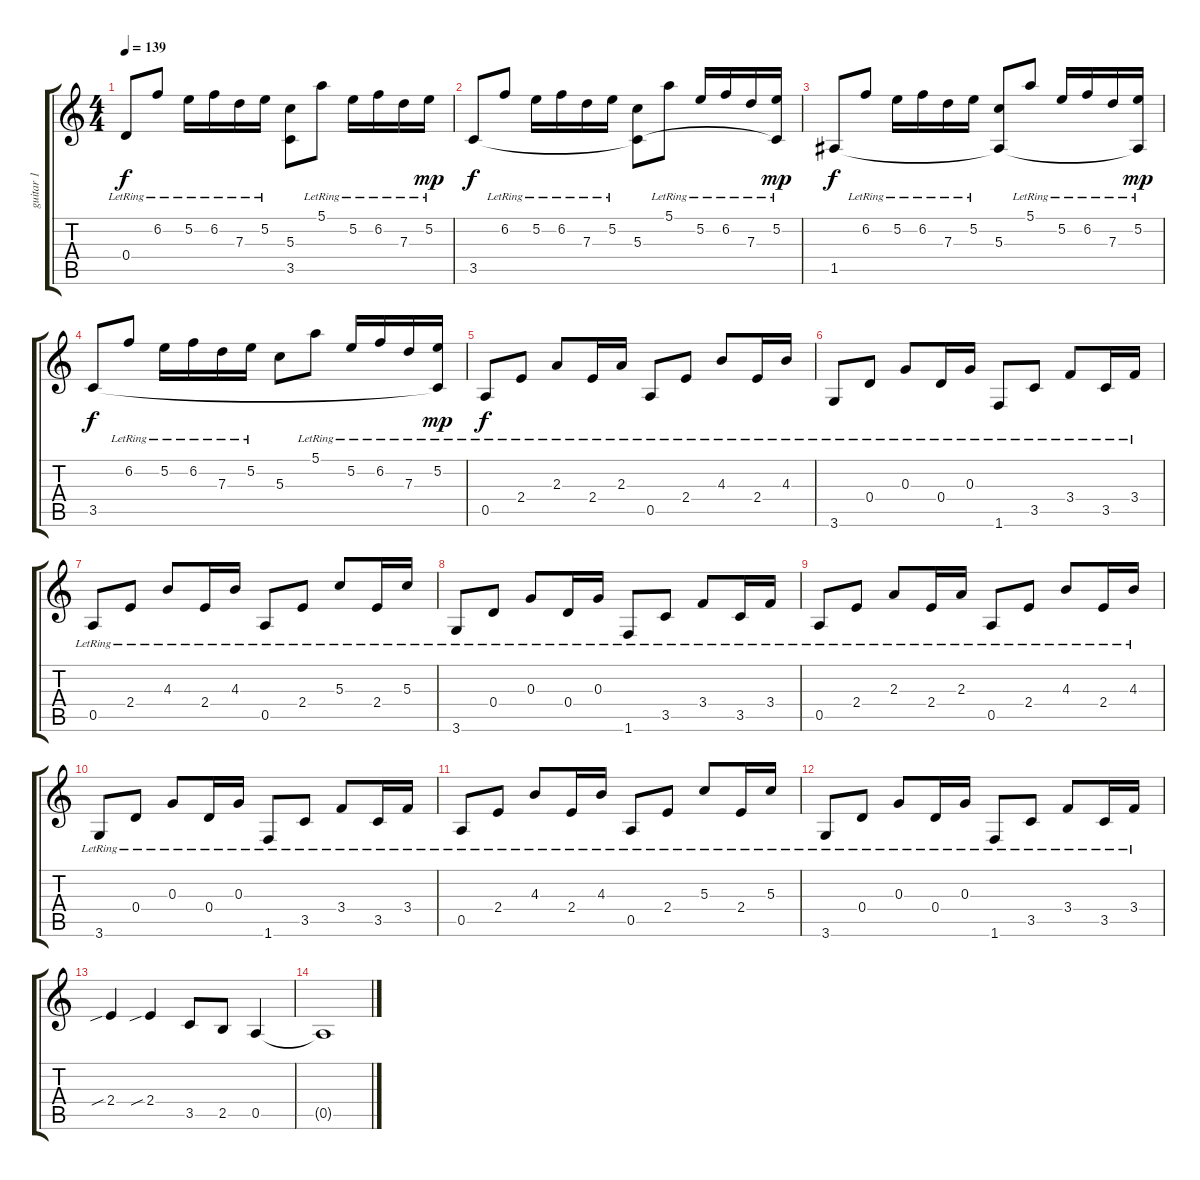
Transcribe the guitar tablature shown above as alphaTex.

\track ("guitar 1" "guitar 1") {instrument electricguitarjazz}
\staff {score tabs}
\tuning (E4 B3 G3 D3 A2 E2) {hide}
\ts (4 4)
\tempo 139
\clef g2
\ks c
0.4{lr}.8{dy f} 6.2{lr}.8 5.2{lr}.16 6.2{lr}.16 7.3{lr}.16 5.2{lr}.16 (5.3 3.5{t}).8 5.1{lr}.8 5.2{lr}.16 6.2{lr}.16 7.3{lr}.16 5.2{lr}.16{dy mp} |
3.5.8{dy f} 6.2{lr}.8 5.2{lr}.16 6.2{lr}.16 7.3{lr}.16 5.2{lr}.16 (5.3 3.5{t}).8 5.1{lr}.8 5.2{lr}.16 6.2{lr}.16 7.3{lr}.16 (5.2{lr} 3.5{t}).16{dy mp} |
1.5.8{dy f} 6.2{lr}.8 5.2{lr}.16 6.2{lr}.16 7.3{lr}.16 5.2{lr}.16 (5.3 1.5{t}).8 5.1{lr}.8 5.2{lr}.16 6.2{lr}.16 7.3{lr}.16 (5.2{lr} 1.5{t}).16{dy mp} |
3.5.8{dy f} 6.2{lr}.8 5.2{lr}.16 6.2{lr}.16 7.3{lr}.16 5.2{lr}.16 5.3.8 5.1{lr}.8 5.2{lr}.16 6.2{lr}.16 7.3{lr}.16 (5.2{lr} 3.5{t}).16{dy mp} |
0.5{lr}.8{dy f} 2.4{lr}.8 2.3{lr}.8 2.4{lr}.16 2.3{lr}.16 0.5{lr}.8 2.4{lr}.8 4.3{lr}.8 2.4{lr}.16 4.3{lr}.16 |
3.6{lr}.8 0.4{lr}.8 0.3{lr}.8 0.4{lr}.16 0.3{lr}.16 1.6{lr}.8 3.5{lr}.8 3.4{lr}.8 3.5{lr}.16 3.4{lr}.16 |
0.5{lr}.8 2.4{lr}.8 4.3{lr}.8 2.4{lr}.16 4.3{lr}.16 0.5{lr}.8 2.4{lr}.8 5.3{lr}.8 2.4{lr}.16 5.3{lr}.16 |
3.6{lr}.8 0.4{lr}.8 0.3{lr}.8 0.4{lr}.16 0.3{lr}.16 1.6{lr}.8 3.5{lr}.8 3.4{lr}.8 3.5{lr}.16 3.4{lr}.16 |
0.5{lr}.8 2.4{lr}.8 2.3{lr}.8 2.4{lr}.16 2.3{lr}.16 0.5{lr}.8 2.4{lr}.8 4.3{lr}.8 2.4{lr}.16 4.3{lr}.16 |
3.6{lr}.8 0.4{lr}.8 0.3{lr}.8 0.4{lr}.16 0.3{lr}.16 1.6{lr}.8 3.5{lr}.8 3.4{lr}.8 3.5{lr}.16 3.4{lr}.16 |
0.5{lr}.8 2.4{lr}.8 4.3{lr}.8 2.4{lr}.16 4.3{lr}.16 0.5{lr}.8 2.4{lr}.8 5.3{lr}.8 2.4{lr}.16 5.3{lr}.16 |
3.6{lr}.8 0.4{lr}.8 0.3{lr}.8 0.4{lr}.16 0.3{lr}.16 1.6{lr}.8 3.5{lr}.8 3.4{lr}.8 3.5{lr}.16 3.4{lr}.16 |
2.4{sib}.4 2.4{sib}.4 3.5.8 2.5.8 0.5.4 |
0.5{t}.1
